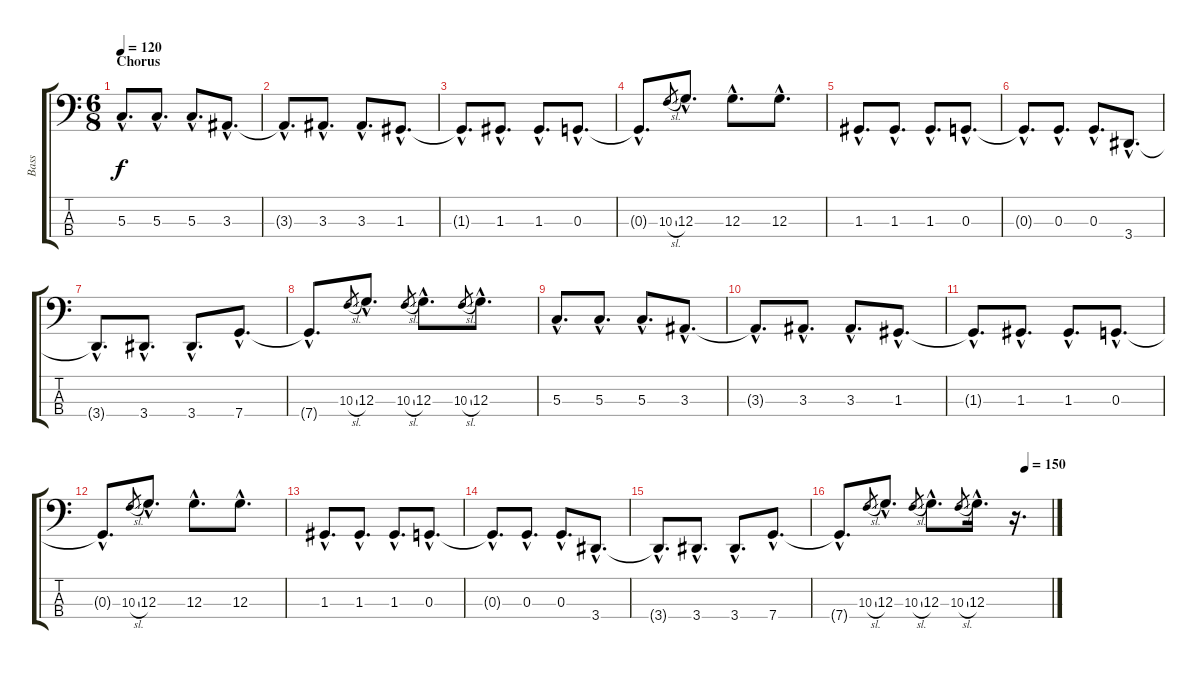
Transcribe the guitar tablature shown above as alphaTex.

\track ("Bass" "Bass") {instrument electricbasspick}
\staff {score tabs}
\tuning (F2 C2 G1 C1) {hide}
\ts (6 8)
\section ("" "Chorus")
\tempo 120
\clef f4
\ks c
5.3{hac}.8{d dy f} 5.3{hac}.8{d} 5.3{hac}.8{d} 3.3{hac}.8{d} |
3.3{hac t}.8{d} 3.3{hac}.8{d} 3.3{hac}.8{d} 1.3{hac}.8{d} |
1.3{hac t}.8{d} 1.3{hac}.8{d} 1.3{hac}.8{d} 0.3{hac}.8{d} |
0.3{hac t}.8{d} 10.3{sl}.8{gr} 12.3{hac}.8{d} 12.3{hac}.8{d} 12.3{hac}.8{d} |
1.3{hac}.8{d} 1.3{hac}.8{d} 1.3{hac}.8{d} 0.3{hac}.8{d} |
0.3{hac t}.8{d} 0.3{hac}.8{d} 0.3{hac}.8{d} 3.4{hac}.8{d} |
3.4{hac t}.8{d} 3.4{hac}.8{d} 3.4{hac}.8{d} 7.4{hac}.8{d} |
7.4{hac t}.8{d} 10.3{sl}.8{gr} 12.3{hac}.8{d} 10.3{sl}.8{gr} 12.3{hac}.8{d} 10.3{sl}.8{gr} 12.3{hac}.8{d} |
5.3{hac}.8{d} 5.3{hac}.8{d} 5.3{hac}.8{d} 3.3{hac}.8{d} |
3.3{hac t}.8{d} 3.3{hac}.8{d} 3.3{hac}.8{d} 1.3{hac}.8{d} |
1.3{hac t}.8{d} 1.3{hac}.8{d} 1.3{hac}.8{d} 0.3{hac}.8{d} |
0.3{hac t}.8{d} 10.3{sl}.8{gr} 12.3{hac}.8{d} 12.3{hac}.8{d} 12.3{hac}.8{d} |
1.3{hac}.8{d} 1.3{hac}.8{d} 1.3{hac}.8{d} 0.3{hac}.8{d} |
0.3{hac t}.8{d} 0.3{hac}.8{d} 0.3{hac}.8{d} 3.4{hac}.8{d} |
3.4{hac t}.8{d} 3.4{hac}.8{d} 3.4{hac}.8{d} 7.4{hac}.8{d} |
\tempo (150 0.875)
7.4{hac t}.8{d} 10.3{sl}.8{gr} 12.3{hac}.8{d} 10.3{sl}.8{gr} 12.3{hac}.8{d} 10.3{sl}.8{gr} 12.3{hac}.16{d} r.16{d}
